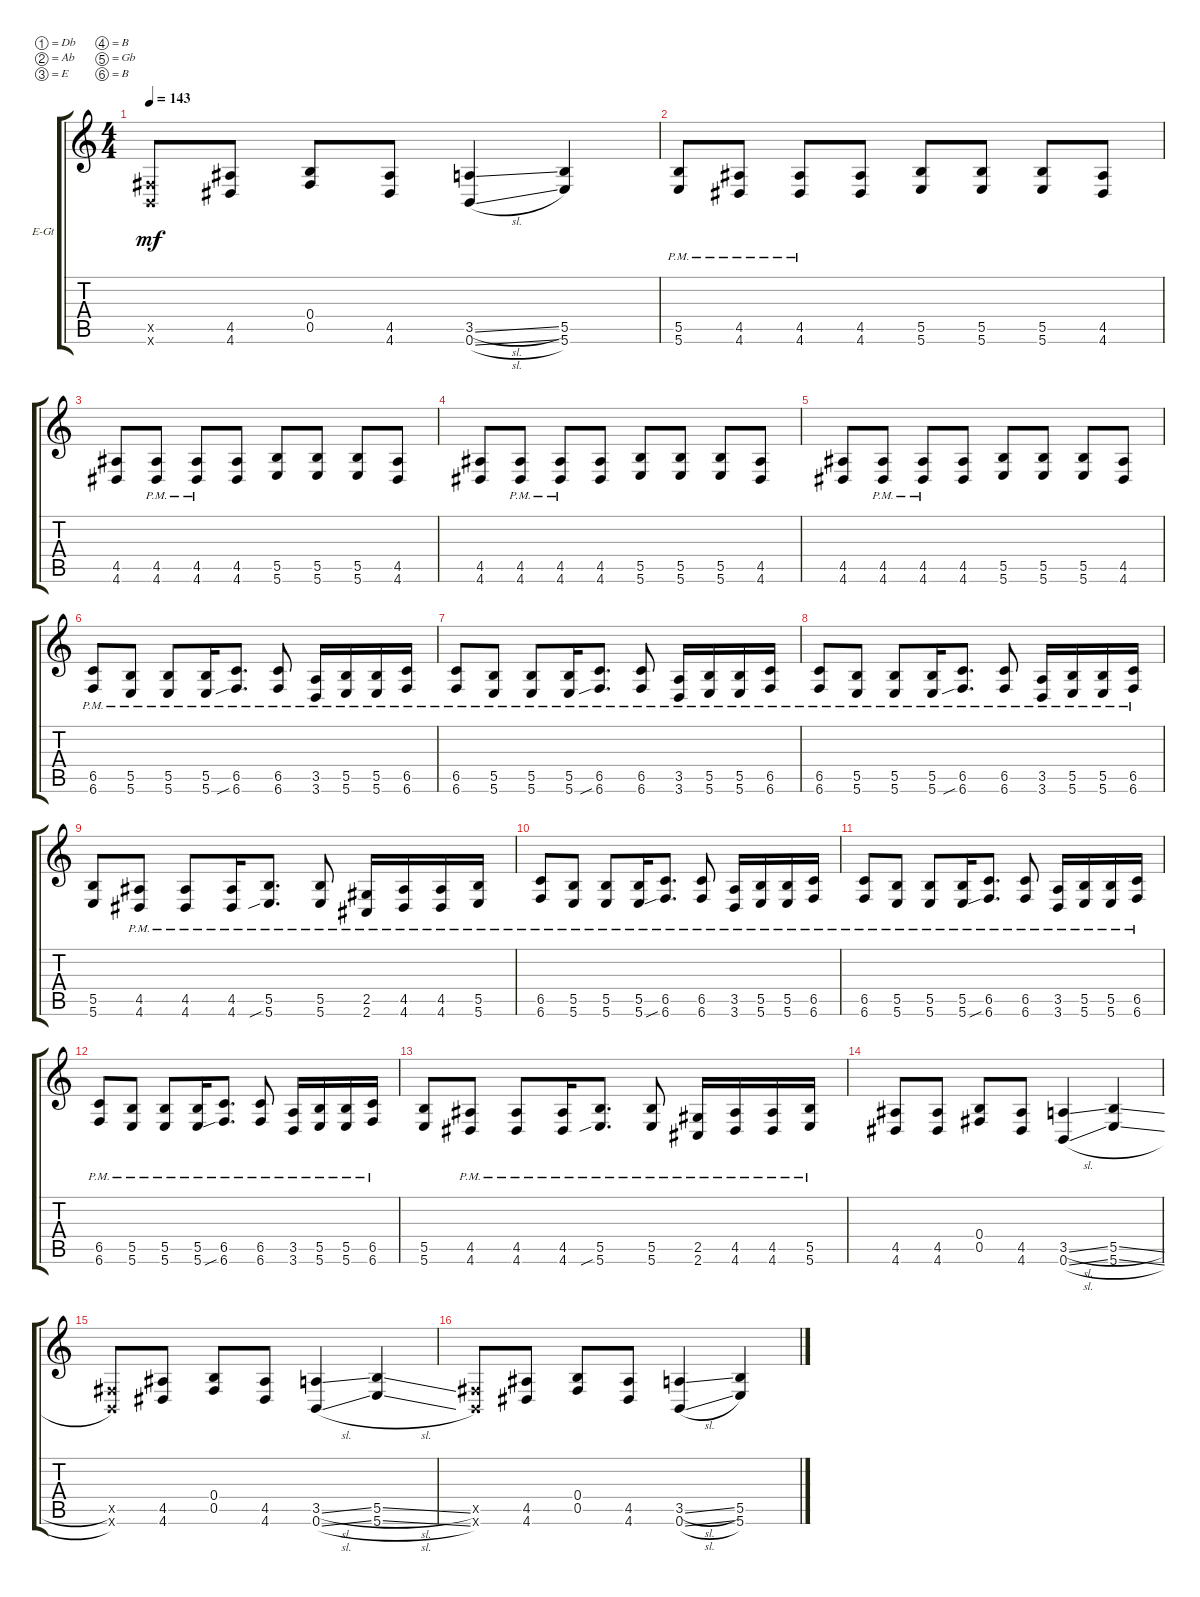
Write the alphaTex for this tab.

\defaultSystemsLayout 4
\bracketExtendMode groupsimilarinstruments
\firstSystemTrackNameOrientation horizontal
\otherSystemsTrackNameOrientation horizontal
\track ("Guitar 1" "E-Gt") {instrument distortionguitar}
\staff {score tabs}
\tuning (Db4 Ab3 E3 B2 Gb2 B1)
\ts (4 4)
\tempo 143
\clef g2
\ks c
(0.5{x} 0.6{x}).8{dy mf} (4.6 4.5).8 (0.5 0.4).8 (4.6 4.5).8 (3.5{sl} 0.6{sl}).4 (5.6 5.5).4 |
(5.6{pm} 5.5).8 (4.6{pm} 4.5{pm}).8 (4.6{pm} 4.5{pm}).8 (4.6 4.5).8 (5.6 5.5).8 (5.6 5.5).8 (5.6 5.5).8 (4.6 4.5).8 |
(4.6 4.5).8 (4.6{pm} 4.5{pm}).8 (4.6{pm} 4.5{pm}).8 (4.6 4.5).8 (5.6 5.5).8 (5.6 5.5).8 (5.6 5.5).8 (4.6 4.5).8 |
(4.6 4.5).8 (4.6{pm} 4.5{pm}).8 (4.6{pm} 4.5{pm}).8 (4.6 4.5).8 (5.6 5.5).8 (5.6 5.5).8 (5.6 5.5).8 (4.6 4.5).8 |
(4.6 4.5).8 (4.6{pm} 4.5{pm}).8 (4.6{pm} 4.5{pm}).8 (4.6 4.5).8 (5.6 5.5).8 (5.6 5.5).8 (5.6 5.5).8 (4.6 4.5).8 |
(6.6{pm} 6.5{pm}).8 (5.6{pm} 5.5{pm}).8 (5.6{pm} 5.5{pm}).8 (5.6{pm} 5.5{pm}).16 (6.6{sib pm} 6.5{pm}).8{d} (6.6{pm} 6.5{pm}).8 (3.6{pm} 3.5{pm}).16 (5.6{pm} 5.5{pm}).16 (5.6{pm} 5.5{pm}).16 (6.6{pm} 6.5{pm}).16 |
(6.6{pm} 6.5{pm}).8 (5.6{pm} 5.5{pm}).8 (5.6{pm} 5.5{pm}).8 (5.6{pm} 5.5{pm}).16 (6.6{sib pm} 6.5{pm}).8{d} (6.6{pm} 6.5{pm}).8 (3.6{pm} 3.5{pm}).16 (5.6{pm} 5.5{pm}).16 (5.6{pm} 5.5{pm}).16 (6.6{pm} 6.5{pm}).16 |
(6.6{pm} 6.5{pm}).8 (5.6{pm} 5.5{pm}).8 (5.6{pm} 5.5{pm}).8 (5.6{pm} 5.5{pm}).16 (6.6{sib pm} 6.5{pm}).8{d} (6.6{pm} 6.5{pm}).8 (3.6{pm} 3.5{pm}).16 (5.6{pm} 5.5{pm}).16 (5.6{pm} 5.5{pm}).16 (6.6{pm} 6.5{pm}).16 |
(5.6 5.5).8 (4.6{pm} 4.5{pm}).8 (4.6{pm} 4.5{pm}).8 (4.6{pm} 4.5{pm}).16 (5.6{sib pm} 5.5{pm}).8{d} (5.6{pm} 5.5{pm}).8 (2.6{pm} 2.5{pm}).16 (4.6{pm} 4.5{pm}).16 (4.6{pm} 4.5{pm}).16 (5.6{pm} 5.5{pm}).16 |
(6.6{pm} 6.5{pm}).8 (5.6{pm} 5.5{pm}).8 (5.6{pm} 5.5{pm}).8 (5.6{pm} 5.5{pm}).16 (6.6{sib pm} 6.5{pm}).8{d} (6.6{pm} 6.5{pm}).8 (3.6{pm} 3.5{pm}).16 (5.6{pm} 5.5{pm}).16 (5.6{pm} 5.5{pm}).16 (6.6{pm} 6.5{pm}).16 |
(6.6{pm} 6.5{pm}).8 (5.6{pm} 5.5{pm}).8 (5.6{pm} 5.5{pm}).8 (5.6{pm} 5.5{pm}).16 (6.6{sib pm} 6.5{pm}).8{d} (6.6{pm} 6.5{pm}).8 (3.6{pm} 3.5{pm}).16 (5.6{pm} 5.5{pm}).16 (5.6{pm} 5.5{pm}).16 (6.6{pm} 6.5{pm}).16 |
(6.6{pm} 6.5{pm}).8 (5.6{pm} 5.5{pm}).8 (5.6{pm} 5.5{pm}).8 (5.6{pm} 5.5{pm}).16 (6.6{sib pm} 6.5{pm}).8{d} (6.6{pm} 6.5{pm}).8 (3.6{pm} 3.5{pm}).16 (5.6{pm} 5.5{pm}).16 (5.6{pm} 5.5{pm}).16 (6.6{pm} 6.5{pm}).16 |
(5.6 5.5).8 (4.6{pm} 4.5{pm}).8 (4.6{pm} 4.5{pm}).8 (4.6{pm} 4.5{pm}).16 (5.6{sib pm} 5.5{pm}).8{d} (5.6{pm} 5.5{pm}).8 (2.6{pm} 2.5{pm}).16 (4.6{pm} 4.5{pm}).16 (4.6{pm} 4.5{pm}).16 (5.6{pm} 5.5{pm}).16 |
(4.6 4.5).8 (4.6 4.5).8 (0.5 0.4).8 (4.6 4.5).8 (3.5{sl} 0.6{sl}).4 (5.6{sl} 5.5{sl}).4 |
(0.5{x} 0.6{x}).8 (4.6 4.5).8 (0.5 0.4).8 (4.6 4.5).8 (3.5{sl} 0.6{sl}).4 (5.6{sl} 5.5{sl}).4 |
(0.5{x} 0.6{x}).8 (4.6 4.5).8 (0.5 0.4).8 (4.6 4.5).8 (3.5{sl} 0.6{sl}).4 (5.6{sl} 5.5{sl}).4
